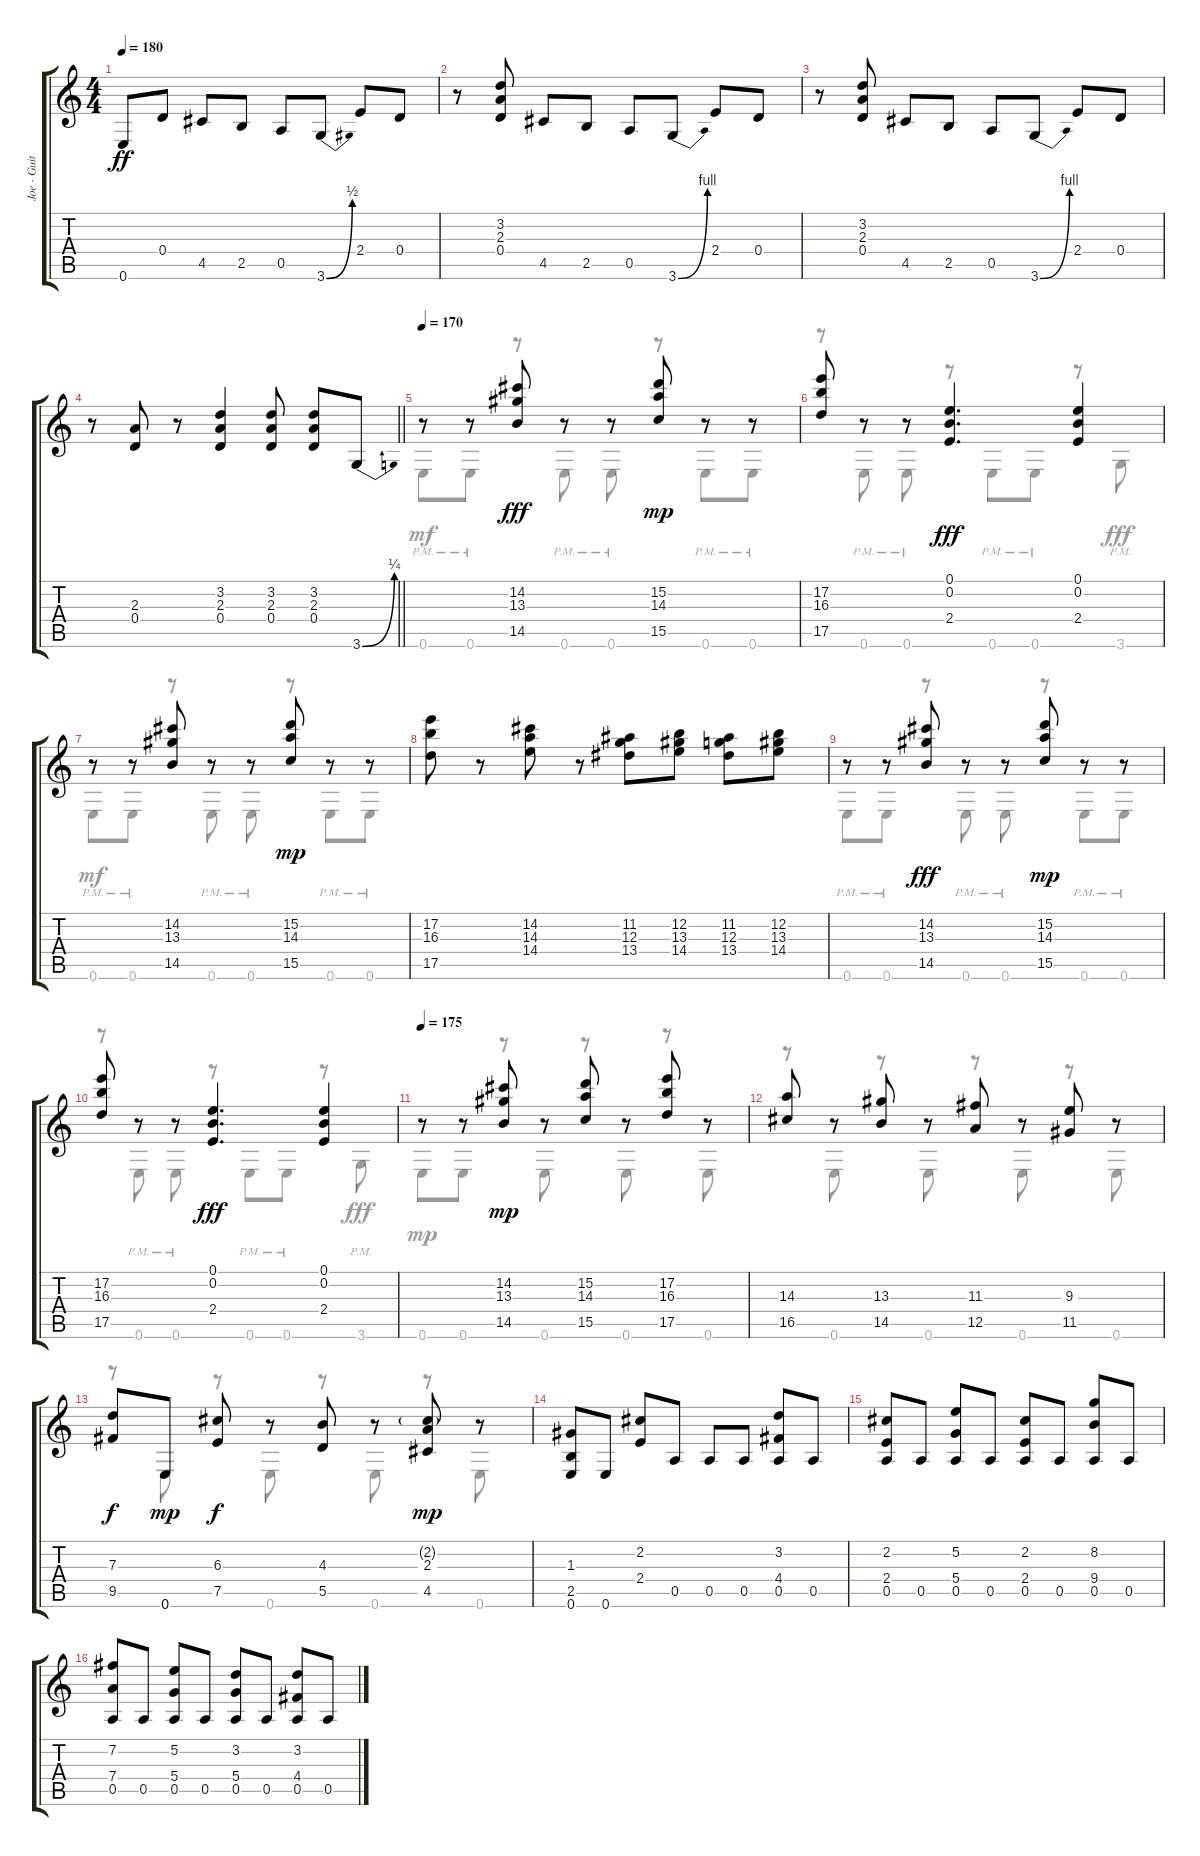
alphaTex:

\track ("Joe - Guitar" "Joe - Guit") {instrument acousticguitarsteel}
\staff {score tabs}
\tuning (E4 B3 G3 D3 A2 E2) {hide}
\voice
\ts (4 4)
\tempo 180
\clef g2
\ks c
0.6.8{dy ff} 0.4.8 4.5.8 2.5.8 0.5.8 3.6{be (bend 0 0 60 2)}.8 2.4.8 0.4.8 |
r.8 (3.2 2.3 0.4).8 4.5.8 2.5.8 0.5.8 3.6{be (bend 0 0 60 4)}.8 2.4.8 0.4.8 |
r.8 (3.2 2.3 0.4).8 4.5.8 2.5.8 0.5.8 3.6{be (bend 0 0 60 4)}.8 2.4.8 0.4.8 |
\barLineRight lightlight
r.8 (2.3 0.4).8 r.8 (3.2 2.3 0.4).4 (3.2 2.3 0.4).8 (3.2 2.3 0.4).8 3.6{be (bend 0 0 60 1)}.8 |
\tempo 170
r.8 r.8 (14.2 13.3 14.5).8{dy fff} r.8 r.8 (15.2 14.3 15.5).8{dy mp} r.8 r.8 |
(17.2 16.3 17.5).8 r.8 r.8 (0.1 0.2 2.4).4{d dy fff} (0.1 0.2 2.4).4 |
r.8 r.8 (14.2 13.3 14.5).8 r.8 r.8 (15.2 14.3 15.5).8{dy mp} r.8 r.8 |
(17.2 16.3 17.5).8 r.8 (14.2 14.3 14.4).8 r.8 (11.2 12.3 13.4).8 (12.2 13.3 14.4).8 (11.2 12.3 13.4).8 (12.2 13.3 14.4).8 |
r.8 r.8 (14.2 13.3 14.5).8{dy fff} r.8 r.8 (15.2 14.3 15.5).8{dy mp} r.8 r.8 |
(17.2 16.3 17.5).8 r.8 r.8 (0.1 0.2 2.4).4{d dy fff} (0.1 0.2 2.4).4 |
\tempo 175
r.8 r.8 (14.2 13.3 14.5).8{dy mp} r.8 (15.2 14.3 15.5).8 r.8 (17.2 16.3 17.5).8 r.8 |
(14.3 16.5).8 r.8 (13.3 14.5).8 r.8 (11.3 12.5).8 r.8 (9.3 11.5).8 r.8 |
(7.3 9.5).8{dy f} 0.6.8{dy mp} (6.3 7.5).8{dy f} r.8 (4.3 5.5).8 r.8 (2.2{g} 2.3 4.5).8{dy mp} r.8 |
(1.3 2.5 0.6).8 0.6.8 (2.2 2.4).8 0.5.8 0.5.8 0.5.8 (3.2 4.4 0.5).8 0.5.8 |
(2.2 2.4 0.5).8 0.5.8 (5.2 5.4 0.5).8 0.5.8 (2.2 2.4 0.5).8 0.5.8 (8.2 9.4 0.5).8 0.5.8 |
(7.2 7.4 0.5).8 0.5.8 (5.2 5.4 0.5).8 0.5.8 (3.2 5.4 0.5).8 0.5.8 (3.2 4.4 0.5).8 0.5.8
\voice
\clef g2
\ottava regular
\simile none
\ks c
|
|
|
\barLineRight lightlight
|
0.6{pm}.8{dy mf} 0.6{pm}.8 r.8 0.6{pm}.8 0.6{pm}.8 r.8 0.6{pm}.8 0.6{pm}.8 |
r.8 0.6{pm}.8 0.6{pm}.8 r.8 0.6{pm}.8 0.6{pm}.8 r.8 3.6{pm}.8{dy fff} |
0.6{pm}.8{dy mf} 0.6{pm}.8 r.8 0.6{pm}.8 0.6{pm}.8 r.8 0.6{pm}.8 0.6{pm}.8 |
|
0.6{pm}.8 0.6{pm}.8 r.8 0.6{pm}.8 0.6{pm}.8 r.8 0.6{pm}.8 0.6{pm}.8 |
r.8 0.6{pm}.8 0.6{pm}.8 r.8 0.6{pm}.8 0.6{pm}.8 r.8 3.6{pm}.8{dy fff} |
0.6.8{dy mp} 0.6.8 r.8 0.6.8 r.8 0.6.8 r.8 0.6.8 |
r.8 0.6.8 r.8 0.6.8 r.8 0.6.8 r.8 0.6.8 |
r.8 0.6.8 r.8 0.6.8 r.8 0.6.8 r.8 0.6.8 |
|
|
